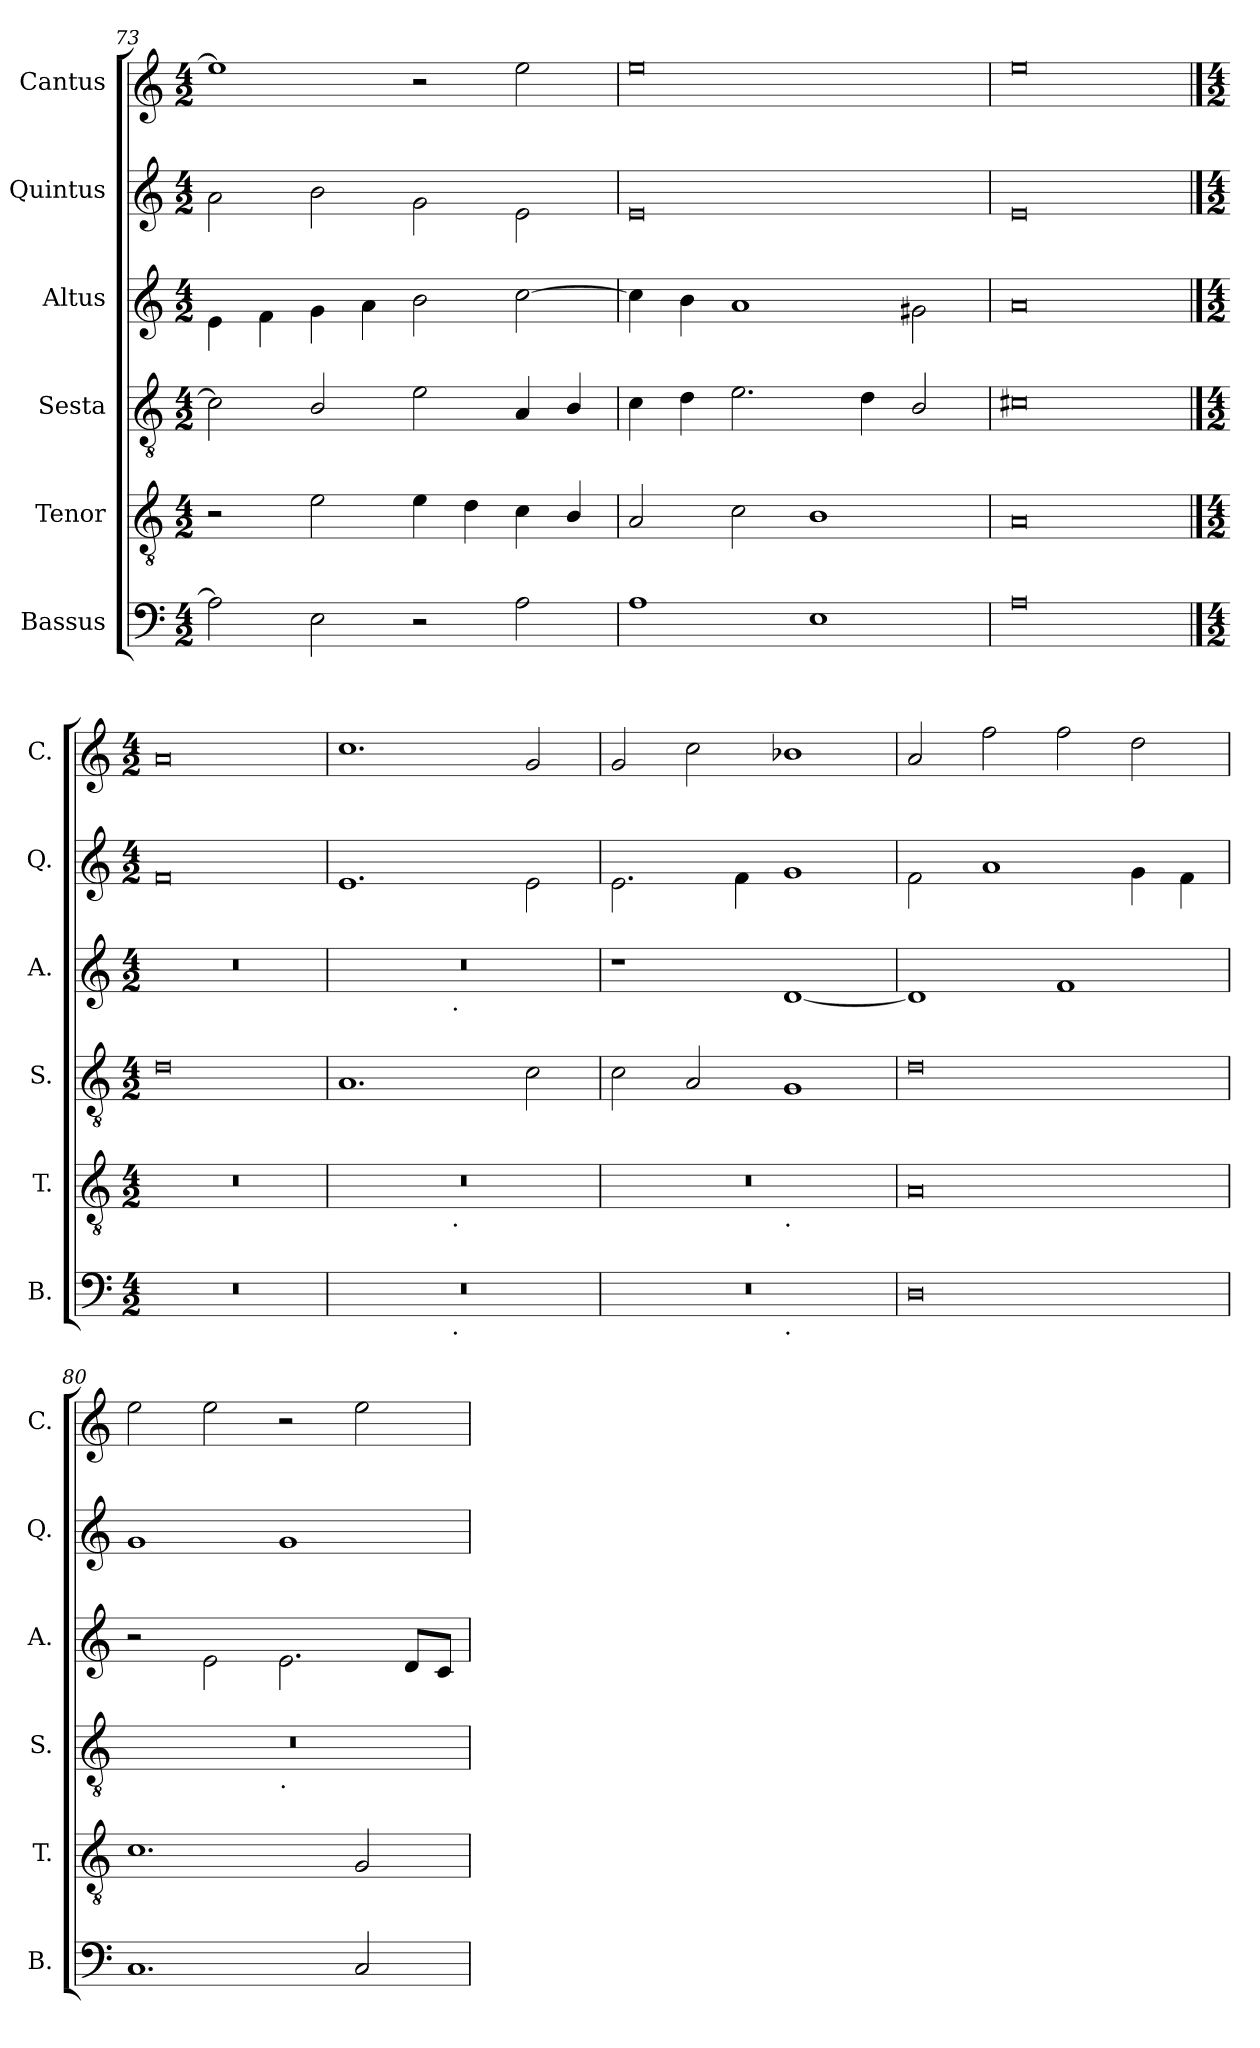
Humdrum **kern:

**kern	**kern	**kern	**kern	**kern	**kern
*part6	*part5	*part4	*part3	*part2	*part1
*staff6	*staff5	*staff4	*staff3	*staff2	*staff1
*I"Bassus	*I"Tenor	*I"Sesta	*I"Altus	*I"Quintus	*I"Cantus
*I'B.	*I'T.	*I'S.	*I'A.	*I'Q.	*I'C.
*clefF4	*clefGv2	*clefGv2	*clefG2	*clefG2	*clefG2
*k[]	*k[]	*k[]	*k[]	*k[]	*k[]
*M4/2	*M4/2	*M4/2	*M4/2	*M4/2	*M4/2
=73	=73	=73	=73	=73	=73
2A\]	2r	2c\]	4e\	2a\	1ee]
.	.	.	4f\	.	.
2E\	2e\	2B/	4g\	2b\	.
.	.	.	4a\	.	.
2r	4e\	2e\	2b\	2g\	2r
.	4d\	.	.	.	.
2A\	4c\	4A/	[2cc\	2e\	2ee\
.	4B/	4B/	.	.	.
=74	=74	=74	=74	=74	=74
1A	2A/	4c\	4cc\]	0e	0ee
.	.	4d\	4b\	.	.
.	2c\	2.e\	1a	.	.
1E	1B	.	.	.	.
.	.	4d\	.	.	.
.	.	2B/	2g#X\	.	.
=75	=75	=75	=75	=75	=75
0A	0A	0c#X	0a	0e	0ee
==76	==76	==76	==76	==76	==76
*M4/2	*M4/2	*M4/2	*M4/2	*M4/2	*M4/2
0r	0r	0d	0r	0f	0a
=77	=77	=77	=77	=77	=77
*^	*^	*	*^	*	*
0r	1ryy	0r	1ryy	1.A	0r	1ryy	1.e	1.cc
!	!	!	!	!	!	!LO:TX:b:t=.	!	!
!	!	!	!LO:TX:b:t=.	!	!	!	!	!
!	!LO:TX:b:t=.	!	!	!	!	!	!	!
.	1ryy	.	1ryy	.	.	1ryy	.	.
.	.	.	.	2c\	.	.	2e\	2g/
*	*	*	*	*	*v	*v	*	*
=78	=78	=78	=78	=78	=78	=78	=78
0r	1ryy	0r	1ryy	2c\	1r	2.e\	2g/
.	.	.	.	2A/	.	.	2cc\
.	.	.	.	.	.	4f\	.
!	!	!	!LO:TX:b:t=.	!	!	!	!
!	!LO:TX:b:t=.	!	!	!	!	!	!
.	1ryy	.	1ryy	1G	[1d	1g	1b-X
*v	*v	*	*	*	*	*	*
*	*v	*v	*	*	*	*
=79	=79	=79	=79	=79	=79
0D	0A	0d	1d]	2f\	2a/
.	.	.	.	1a	2ff\
.	.	.	1f	.	2ff\
.	.	.	.	4g\	2dd\
.	.	.	.	4f\	.
!!LO:PB:g=z
=80	=80	=80	=80	=80	=80
*	*	*^	*	*	*
1.C	1.c	0r	1ryy	2r	1g	2ee\
.	.	.	.	2e\	.	2ee\
!	!	!	!LO:TX:b:t=.	!	!	!
.	.	.	1ryy	2.e\	1g	2r
2C/	2G/	.	.	.	.	2ee\
.	.	.	.	8d/L	.	.
.	.	.	.	8c/J	.	.
*	*	*v	*v	*	*	*
=	=	=	=	=	=
*-	*-	*-	*-	*-	*-
